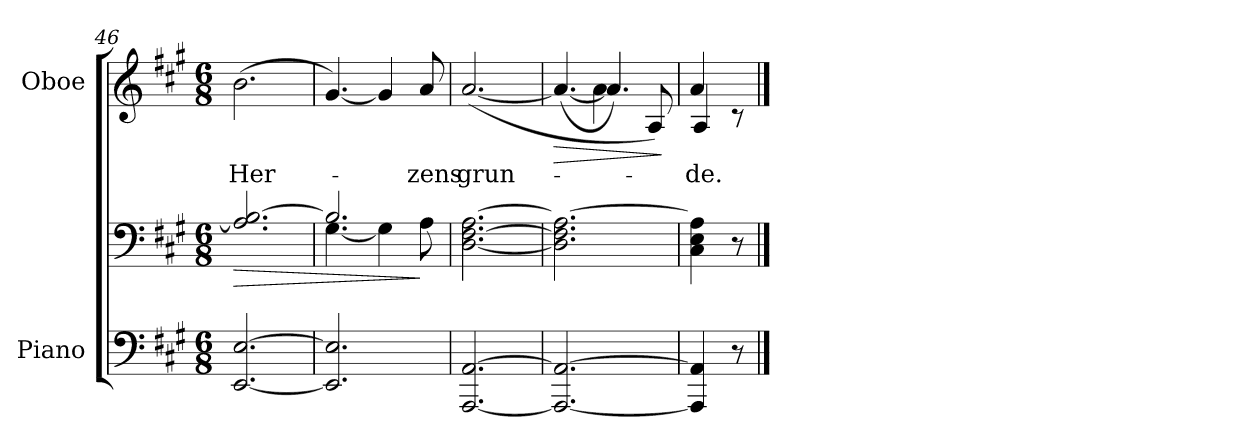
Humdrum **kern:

**kern	**kern	**dynam	**kern	**text	**dynam
*part2	*part2	*part2	*part1	*part1	*part1
*staff3	*staff2	*staff2/3	*staff1	*staff1	*staff1
*I"Piano	*	*	*I"Oboe	*	*
*I'Pno	*	*	*I'Ob	*	*
*clefF4	*clefF4	*	*clefG2	*	*
*k[f#c#g#]	*k[f#c#g#]	*	*k[f#c#g#]	*	*
*M6/8	*M6/8	*	*M6/8	*	*
=46	=46	=46	=46	=46	=46
!	!	!LO:HP:b	!	!LO:LY:b	!
[2.EE/ [2.E/	2.A/] [2.B/	>	(2.b\	Her-	.
=47	=47	=47	=47	=47	=47
*	*^	*	*	*	*
2.EE/] 2.E/]	2.B/]	[4.G#\	.	[4.g#/)	.	.
.	.	4G#\]	.	4g#/]	.	.
!	!	!	!	!	!LO:LY:b	!
.	.	8A\	]	8a/	-zens	.
=48	=48	=48	=48	=48	=48	=48
!	!	!	!	!	!LO:LY:b	!
*	*v	*v	*	*	*	*
[2.AAA/ [2.AA/	[2.D\ [2.F#\ [2.A\	.	([2.a/	grun-	.
=49	=49	=49	=49	=49	=49
!	!	!	!	!	!LO:HP:b
*	*	*	*^	*	*
2.AAA/_ 2.AA/_	2.D\] 2.F#\] 2.A\_	.	(4.a/_	4.ryy	.	>
.	.	.	4.a/])	4a\	.	.
.	.	.	.	8A/)	.	.
*	*	*	*v	*v	*	*
.	.	.	.	.	]
=50	=50	=50	=50	=50	=50
!	!	!	!	!LO:LY:b	!
*	*	*	*^	*	*
4AAA/] 4AA/]	4C#\ 4E\ 4A\]	.	4a/	4A/	-de.	.
8r	8r	.	8rc	8ryy	.	.
*	*	*	*v	*v	*	*
==	==	==	==	==	==
*-	*-	*-	*-	*-	*-
